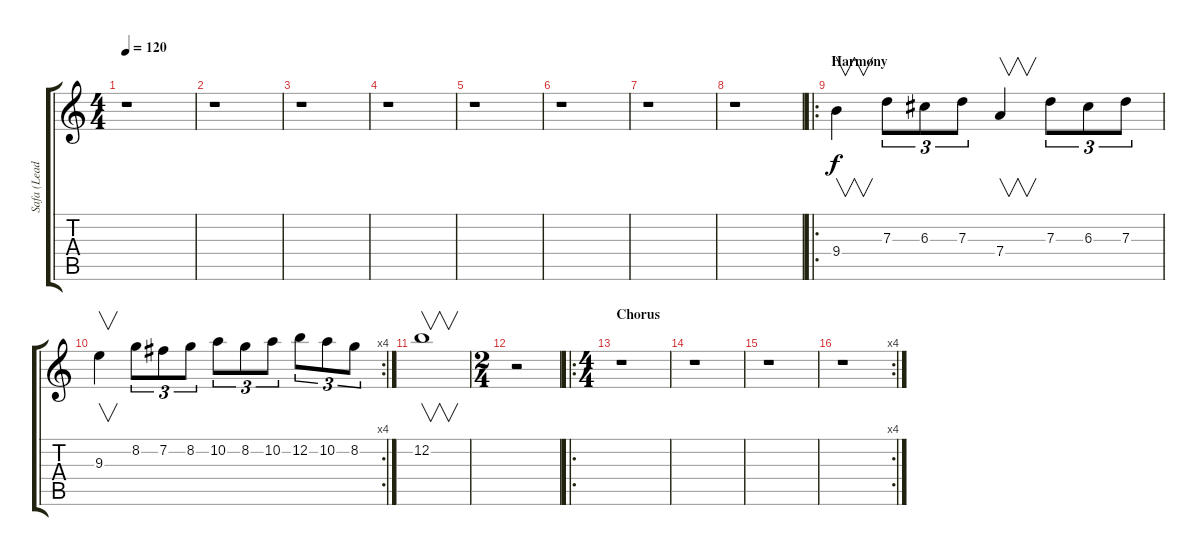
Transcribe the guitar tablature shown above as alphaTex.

\track ("Safa (Lead)" "Safa (Lead") {instrument distortionguitar}
\staff {score tabs}
\tuning (E4 B3 G3 D3 A2 E2) {hide}
\ts (4 4)
\tempo 120
\clef g2
\ks c
r.1{dy f} |
r.1 |
r.1 |
r.1 |
r.1 |
r.1 |
r.1 |
r.1 |
\ro
\section ("" "Harmony")
9.4.4{v} 7.3.8{tu (3 2)} 6.3.8{tu (3 2)} 7.3.8{tu (3 2)} 7.4.4{v} 7.3.8{tu (3 2)} 6.3.8{tu (3 2)} 7.3.8{tu (3 2)} |
\rc 4
9.3.4{v} 8.2.8{tu (3 2)} 7.2.8{tu (3 2)} 8.2.8{tu (3 2)} 10.2.8{tu (3 2)} 8.2.8{tu (3 2)} 10.2.8{tu (3 2)} 12.2.8{tu (3 2)} 10.2.8{tu (3 2)} 8.2.8{tu (3 2)} |
12.2.1{v} |
\ts (2 4)
r.2 |
\ro
\ts (4 4)
\section ("" "Chorus")
r.1 |
r.1 |
r.1 |
\rc 4
r.1
